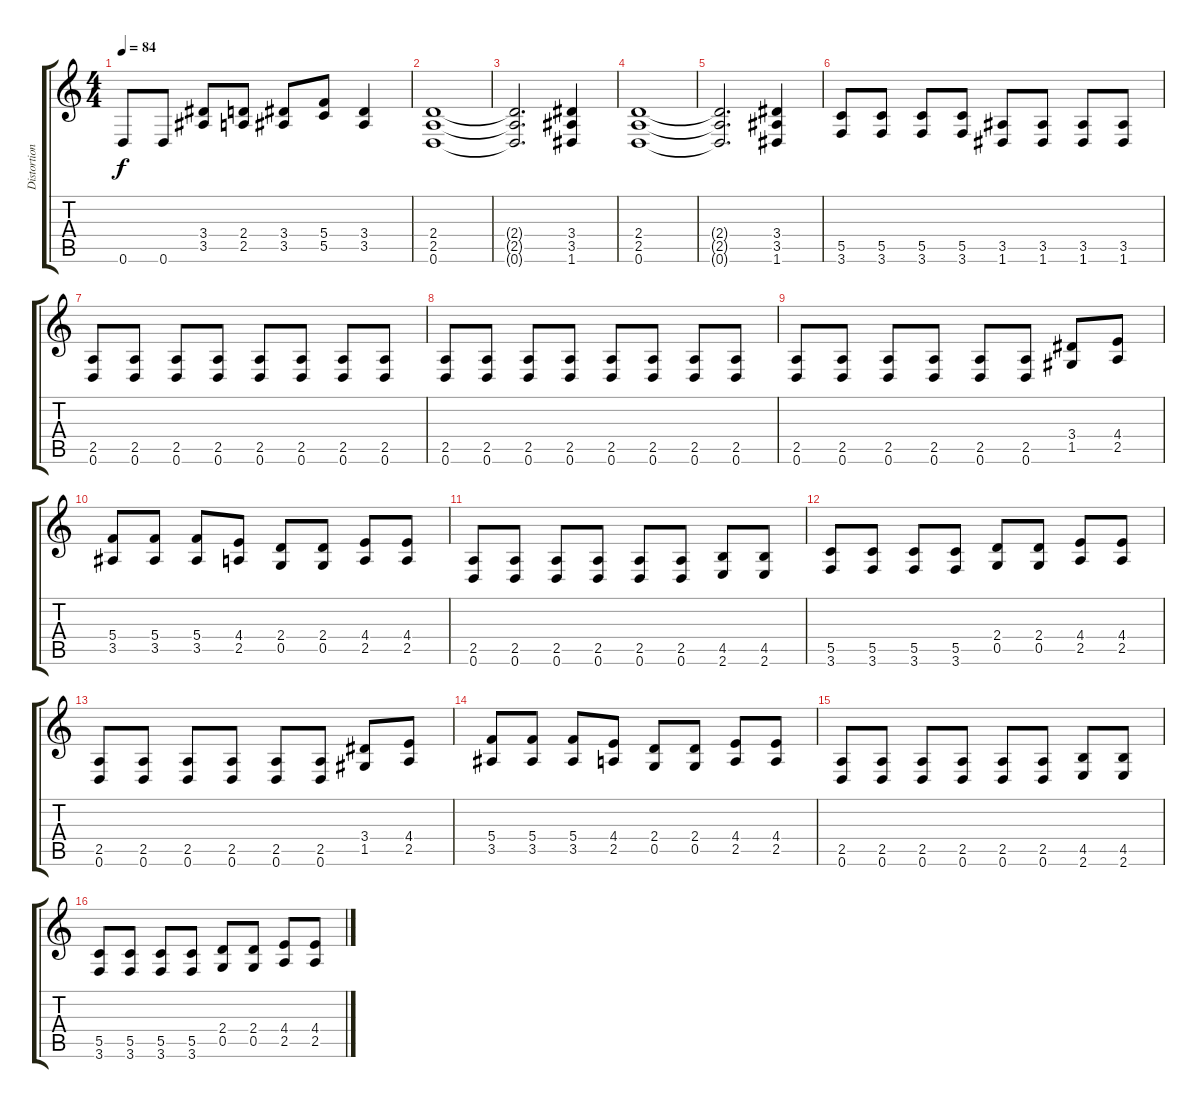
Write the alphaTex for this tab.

\track ("Distortion Guitar" "Distortion") {instrument distortionguitar}
\staff {score tabs}
\tuning (D4 A3 F3 C3 G2 D2) {hide}
\ts (4 4)
\tempo 84
\clef g2
\ks c
0.6.8{dy f} 0.6.8 (3.4 3.5).8 (2.4 2.5).8 (3.4 3.5).8 (5.4 5.5).8 (3.4 3.5).4 |
(2.4 2.5 0.6).1{volume 16} |
(2.4{t} 2.5{t} 0.6{t}).2{d} (3.4 3.5 1.6).4 |
(2.4 2.5 0.6).1 |
(2.4{t} 2.5{t} 0.6{t}).2{d} (3.4 3.5 1.6).4 |
(5.5 3.6).8 (5.5 3.6).8 (5.5 3.6).8 (5.5 3.6).8 (3.5 1.6).8 (3.5 1.6).8 (3.5 1.6).8 (3.5 1.6).8 |
(2.5 0.6).8 (2.5 0.6).8 (2.5 0.6).8 (2.5 0.6).8 (2.5 0.6).8 (2.5 0.6).8 (2.5 0.6).8 (2.5 0.6).8 |
(2.5 0.6).8 (2.5 0.6).8 (2.5 0.6).8 (2.5 0.6).8 (2.5 0.6).8 (2.5 0.6).8 (2.5 0.6).8 (2.5 0.6).8 |
(2.5 0.6).8 (2.5 0.6).8 (2.5 0.6).8 (2.5 0.6).8 (2.5 0.6).8 (2.5 0.6).8 (3.4 1.5).8 (4.4 2.5).8 |
(5.4 3.5).8 (5.4 3.5).8 (5.4 3.5).8 (4.4 2.5).8 (2.4 0.5).8 (2.4 0.5).8 (4.4 2.5).8 (4.4 2.5).8 |
(2.5 0.6).8 (2.5 0.6).8 (2.5 0.6).8 (2.5 0.6).8 (2.5 0.6).8 (2.5 0.6).8 (4.5 2.6).8 (4.5 2.6).8 |
(5.5 3.6).8 (5.5 3.6).8 (5.5 3.6).8 (5.5 3.6).8 (2.4 0.5).8 (2.4 0.5).8 (4.4 2.5).8 (4.4 2.5).8 |
(2.5 0.6).8 (2.5 0.6).8 (2.5 0.6).8 (2.5 0.6).8 (2.5 0.6).8 (2.5 0.6).8 (3.4 1.5).8 (4.4 2.5).8 |
(5.4 3.5).8 (5.4 3.5).8 (5.4 3.5).8 (4.4 2.5).8 (2.4 0.5).8 (2.4 0.5).8 (4.4 2.5).8 (4.4 2.5).8 |
(2.5 0.6).8 (2.5 0.6).8 (2.5 0.6).8 (2.5 0.6).8 (2.5 0.6).8 (2.5 0.6).8 (4.5 2.6).8 (4.5 2.6).8 |
(5.5 3.6).8 (5.5 3.6).8 (5.5 3.6).8 (5.5 3.6).8 (2.4 0.5).8 (2.4 0.5).8 (4.4 2.5).8 (4.4 2.5).8
